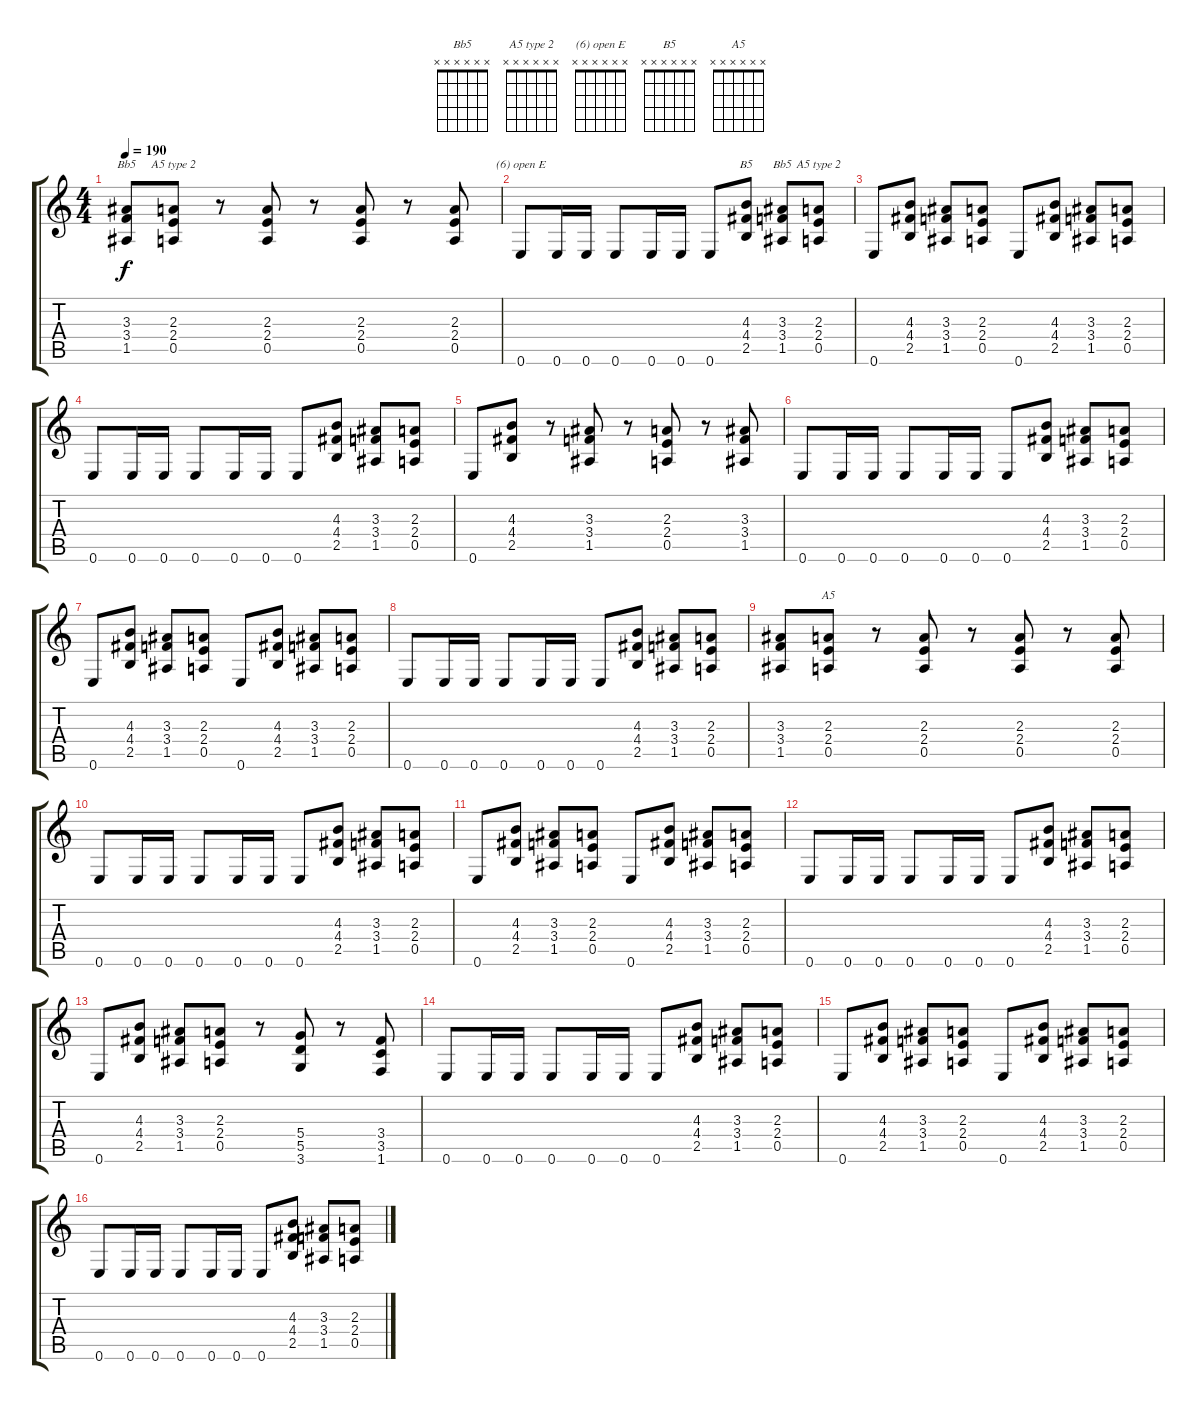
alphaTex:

\track "" {instrument overdrivenguitar}
\staff {score tabs}
\tuning (E4 B3 G3 D3 A2 E2) {hide}
\chord ("Bb5" x x 3 3 1 x)
\chord ("A5 type 2" x x 2 2 0 x)
\chord ("(6) open E" x x x x x x) {firstfret 0}
\chord ("B5" x x x x x x) {firstfret 0}
\chord ("Bb5" x x x x x x) {firstfret 0}
\chord ("A5 type 2" x x x x x x) {firstfret 0}
\chord ("A5" x x x x x x) {firstfret 0}
\ts (4 4)
\tempo 190
\clef g2
\ks c
(3.3 3.4 1.5).8{ch "Bb5" dy f} (2.3 2.4 0.5).8{ch "A5 type 2"} r.8 (2.3 2.4 0.5).8 r.8 (2.3 2.4 0.5).8 r.8 (2.3 2.4 0.5).8 |
0.6.8{ch "(6) open E"} 0.6.16 0.6.16 0.6.8 0.6.16 0.6.16 0.6.8 (4.3 4.4 2.5).8{ch "B5"} (3.3 3.4 1.5).8{ch "Bb5"} (2.3 2.4 0.5).8{ch "A5 type 2"} |
0.6.8 (4.3 4.4 2.5).8 (3.3 3.4 1.5).8 (2.3 2.4 0.5).8 0.6.8 (4.3 4.4 2.5).8 (3.3 3.4 1.5).8 (2.3 2.4 0.5).8 |
0.6.8 0.6.16 0.6.16 0.6.8 0.6.16 0.6.16 0.6.8 (4.3 4.4 2.5).8 (3.3 3.4 1.5).8 (2.3 2.4 0.5).8 |
0.6.8 (4.3 4.4 2.5).8 r.8 (3.3 3.4 1.5).8 r.8 (2.3 2.4 0.5).8 r.8 (3.3 3.4 1.5).8 |
0.6.8 0.6.16 0.6.16 0.6.8 0.6.16 0.6.16 0.6.8 (4.3 4.4 2.5).8 (3.3 3.4 1.5).8 (2.3 2.4 0.5).8 |
0.6.8 (4.3 4.4 2.5).8 (3.3 3.4 1.5).8 (2.3 2.4 0.5).8 0.6.8 (4.3 4.4 2.5).8 (3.3 3.4 1.5).8 (2.3 2.4 0.5).8 |
0.6.8 0.6.16 0.6.16 0.6.8 0.6.16 0.6.16 0.6.8 (4.3 4.4 2.5).8 (3.3 3.4 1.5).8 (2.3 2.4 0.5).8 |
(3.3 3.4 1.5).8 (2.3 2.4 0.5).8{ch "A5"} r.8 (2.3 2.4 0.5).8 r.8 (2.3 2.4 0.5).8 r.8 (2.3 2.4 0.5).8 |
0.6.8 0.6.16 0.6.16 0.6.8 0.6.16 0.6.16 0.6.8 (4.3 4.4 2.5).8 (3.3 3.4 1.5).8 (2.3 2.4 0.5).8 |
0.6.8 (4.3 4.4 2.5).8 (3.3 3.4 1.5).8 (2.3 2.4 0.5).8 0.6.8 (4.3 4.4 2.5).8 (3.3 3.4 1.5).8 (2.3 2.4 0.5).8 |
0.6.8 0.6.16 0.6.16 0.6.8 0.6.16 0.6.16 0.6.8 (4.3 4.4 2.5).8 (3.3 3.4 1.5).8 (2.3 2.4 0.5).8 |
0.6.8 (4.3 4.4 2.5).8 (3.3 3.4 1.5).8 (2.3 2.4 0.5).8 r.8 (5.4 5.5 3.6).8 r.8 (3.4 3.5 1.6).8 |
0.6.8 0.6.16 0.6.16 0.6.8 0.6.16 0.6.16 0.6.8 (4.3 4.4 2.5).8 (3.3 3.4 1.5).8 (2.3 2.4 0.5).8 |
0.6.8 (4.3 4.4 2.5).8 (3.3 3.4 1.5).8 (2.3 2.4 0.5).8 0.6.8 (4.3 4.4 2.5).8 (3.3 3.4 1.5).8 (2.3 2.4 0.5).8 |
0.6.8 0.6.16 0.6.16 0.6.8 0.6.16 0.6.16 0.6.8 (4.3 4.4 2.5).8 (3.3 3.4 1.5).8 (2.3 2.4 0.5).8
